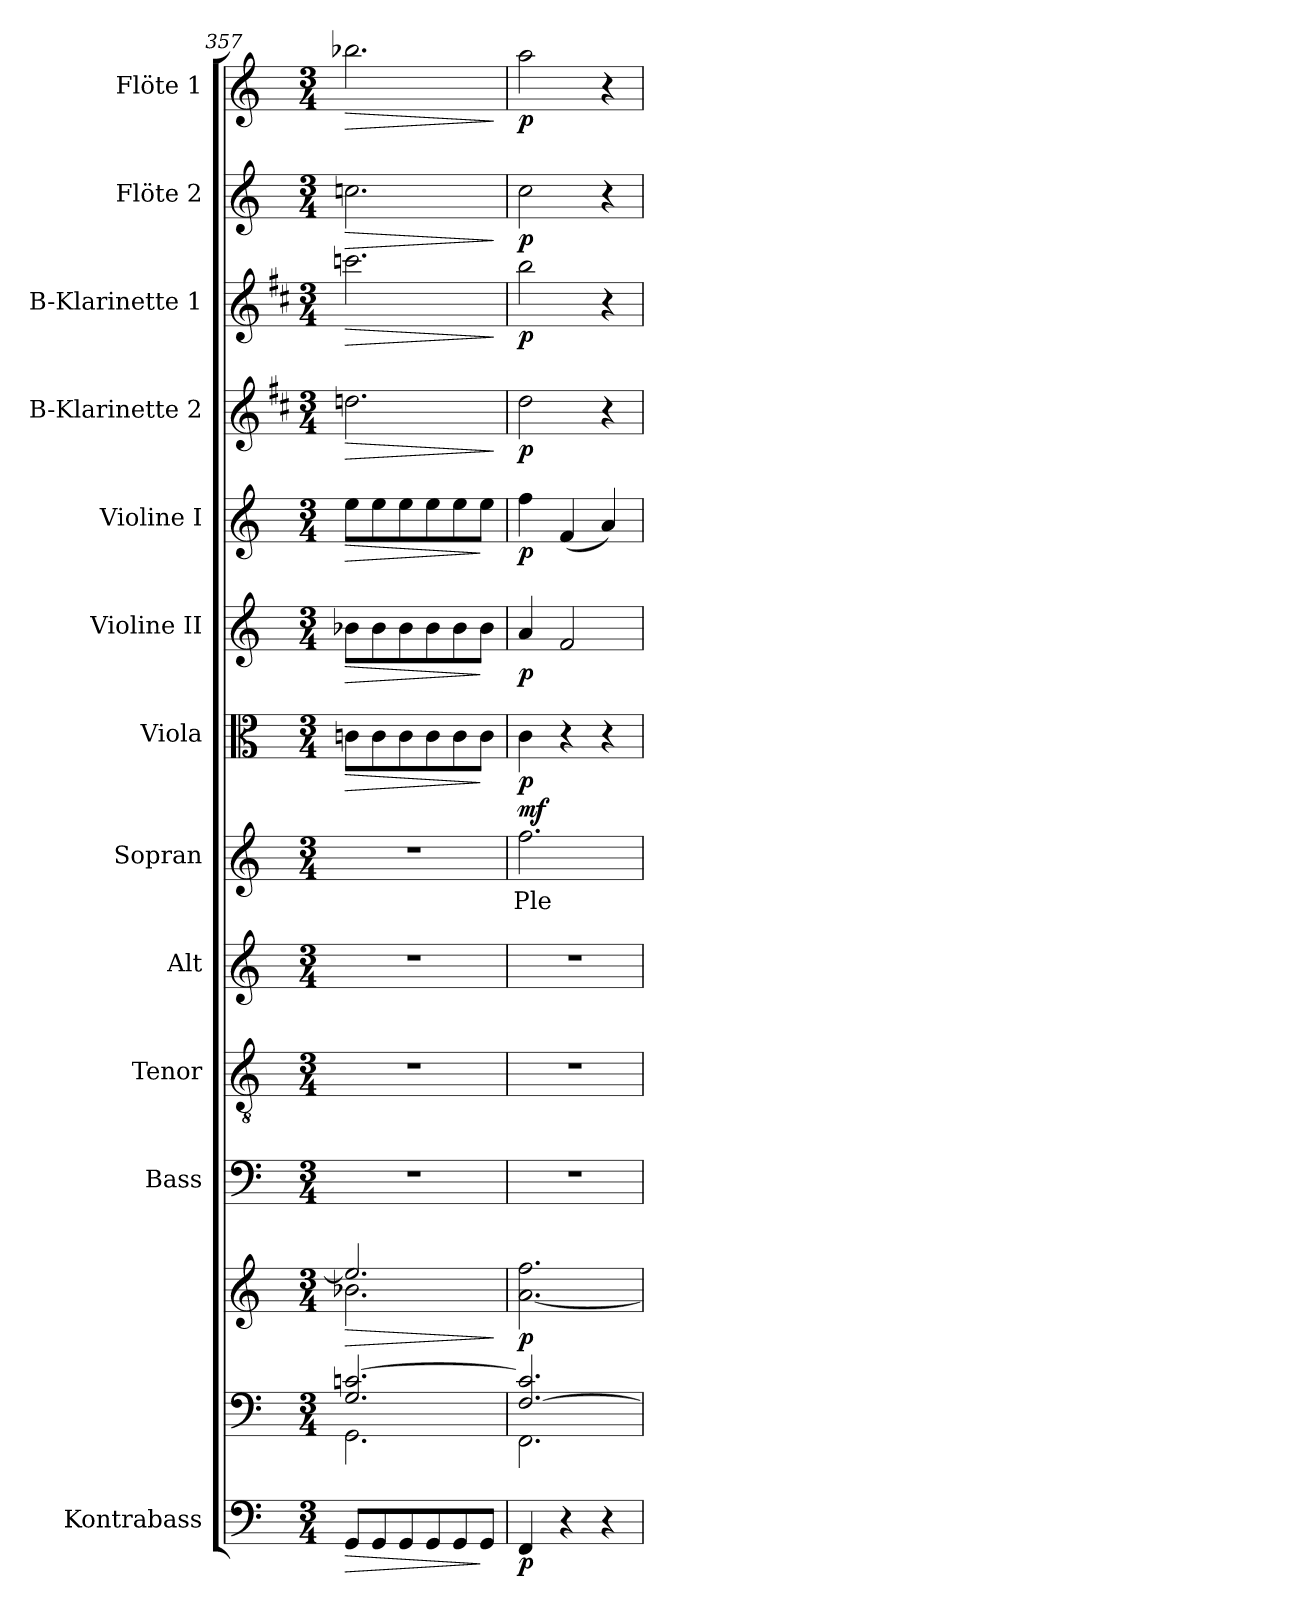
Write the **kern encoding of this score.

**kern	**dynam	**kern	**kern	**dynam	**kern	**kern	**kern	**kern	**text	**dynam	**kern	**dynam	**kern	**dynam	**kern	**dynam	**kern	**dynam	**kern	**dynam	**kern	**dynam	**kern	**dynam
*part13	*part13	*part12	*part12	*part12	*part11	*part10	*part9	*part8	*part8	*part8	*part7	*part7	*part6	*part6	*part5	*part5	*part4	*part4	*part3	*part3	*part2	*part2	*part1	*part1
*staff14	*staff14	*staff13	*staff12	*staff12/13	*staff11	*staff10	*staff9	*staff8	*staff8	*staff8	*staff7	*staff7	*staff6	*staff6	*staff5	*staff5	*staff4	*staff4	*staff3	*staff3	*staff2	*staff2	*staff1	*staff1
*I"Kontrabass	*	*	*	*	*I"Bass	*I"Tenor	*I"Alt	*I"Sopran	*	*	*I"Viola	*	*I"Violine II	*	*I"Violine I	*	*I"B-Klarinette 2	*	*I"B-Klarinette 1	*	*I"Flöte 2	*	*I"Flöte 1	*
*I'Kb.	*	*	*	*	*I'B.	*I'T.	*I'A.	*I'S.	*	*	*I'Vla.	*	*I'Vl. II	*	*I'Vl. I	*	*I'B Kl. 2	*	*I'B Kl. 1	*	*I'Fl. 2	*	*I'Fl. 1	*
*clefF4	*	*clefF4	*clefG2	*	*clefF4	*clefGv2	*clefG2	*clefG2	*	*	*clefC3	*	*clefG2	*	*clefG2	*	*clefG2	*	*clefG2	*	*clefG2	*	*clefG2	*
*ITrd7c12	*	*	*	*	*	*	*	*	*	*	*	*	*	*	*	*	*ITrd1c2	*	*ITrd1c2	*	*	*	*	*
*k[]	*	*k[]	*k[]	*	*k[]	*k[]	*k[]	*k[]	*	*	*k[]	*	*k[]	*	*k[]	*	*k[]	*	*k[]	*	*k[]	*	*k[]	*
*C:	*	*C:	*C:	*	*C:	*C:	*C:	*C:	*	*	*C:	*	*C:	*	*C:	*	*C:	*	*C:	*	*C:	*	*C:	*
*M3/4	*	*M3/4	*M3/4	*	*M3/4	*M3/4	*M3/4	*M3/4	*	*	*M3/4	*	*M3/4	*	*M3/4	*	*M3/4	*	*M3/4	*	*M3/4	*	*M3/4	*
=357	=357	=357	=357	=357	=357	=357	=357	=357	=357	=357	=357	=357	=357	=357	=357	=357	=357	=357	=357	=357	=357	=357	=357	=357
!	!LO:HP:b	!	!	!LO:HP:b	!	!	!	!	!	!	!	!LO:HP:b	!	!LO:HP:b	!	!LO:HP:b	!	!LO:HP:b	!	!LO:HP:b	!	!LO:HP:b	!	!LO:HP:b
*	*	*^	*^	*	*	*	*	*	*	*	*	*	*	*	*	*	*	*	*	*	*	*	*	*
8GGG/L	>	2.G/ [>2.cn/	2.GG\	2.ee/]	2.b-X\	>	2.r	2.r	2.r	2.r	.	.	8cn\L	>	8b-X\L	>	8ee\L	>	2.ccn\	>	2.bb-X\	>	2.ccn\	>	2.bb-X\	>
8GGG/	.	.	.	.	.	.	.	.	.	.	.	.	8c\	.	8b-\	.	8ee\	.	.	.	.	.	.	.	.	.
8GGG/	.	.	.	.	.	.	.	.	.	.	.	.	8c\	.	8b-\	.	8ee\	.	.	.	.	.	.	.	.	.
8GGG/	.	.	.	.	.	.	.	.	.	.	.	.	8c\	.	8b-\	.	8ee\	.	.	.	.	.	.	.	.	.
8GGG/	.	.	.	.	.	.	.	.	.	.	.	.	8c\	.	8b-\	.	8ee\	.	.	.	.	.	.	.	.	.
8GGG/J	]	.	.	.	.	.	.	.	.	.	.	.	8c\J	]	8b-\J	]	8ee\J	]	.	.	.	.	.	.	.	.
*	*	*v	*v	*	*	*	*	*	*	*	*	*	*	*	*	*	*	*	*	*	*	*	*	*	*	*
*	*	*	*v	*v	*	*	*	*	*	*	*	*	*	*	*	*	*	*	*	*	*	*	*	*	*
.	.	.	.	]	.	.	.	.	.	.	.	.	.	.	.	.	.	]	.	]	.	]	.	]
!!LO:PB:g=z
=358	=358	=358	=358	=358	=358	=358	=358	=358	=358	=358	=358	=358	=358	=358	=358	=358	=358	=358	=358	=358	=358	=358	=358	=358
*	*	*^	*	*	*	*	*	*	*	*	*	*	*	*	*	*	*	*	*	*	*	*	*	*
!	!LO:DY:b	!	!	!	!LO:DY:b	!	!	!	!	!LO:LY:b	!LO:DY:a	!	!LO:DY:b	!	!LO:DY:b	!	!LO:DY:b	!	!LO:DY:b	!	!LO:DY:b	!	!LO:DY:b	!	!LO:DY:b
4FFF/	p	[<2.F/ 2.c/]	2.FF\	[<2.a\ 2.ff\	p	2.r	2.r	2.r	2.ff\	Ple-	mf	4c\	p	4a/	p	4ff\	p	2cc\	p	2aa\	p	2cc\	p	2aa\	p
4r	.	.	.	.	.	.	.	.	.	.	.	4r	.	2f/	.	(<4f/	.	.	.	.	.	.	.	.	.
4r	.	.	.	.	.	.	.	.	.	.	.	4r	.	.	.	4a/)	.	4r	.	4r	.	4r	.	4r	.
*	*	*v	*v	*	*	*	*	*	*	*	*	*	*	*	*	*	*	*	*	*	*	*	*	*	*
=	=	=	=	=	=	=	=	=	=	=	=	=	=	=	=	=	=	=	=	=	=	=	=	=
*-	*-	*-	*-	*-	*-	*-	*-	*-	*-	*-	*-	*-	*-	*-	*-	*-	*-	*-	*-	*-	*-	*-	*-	*-
